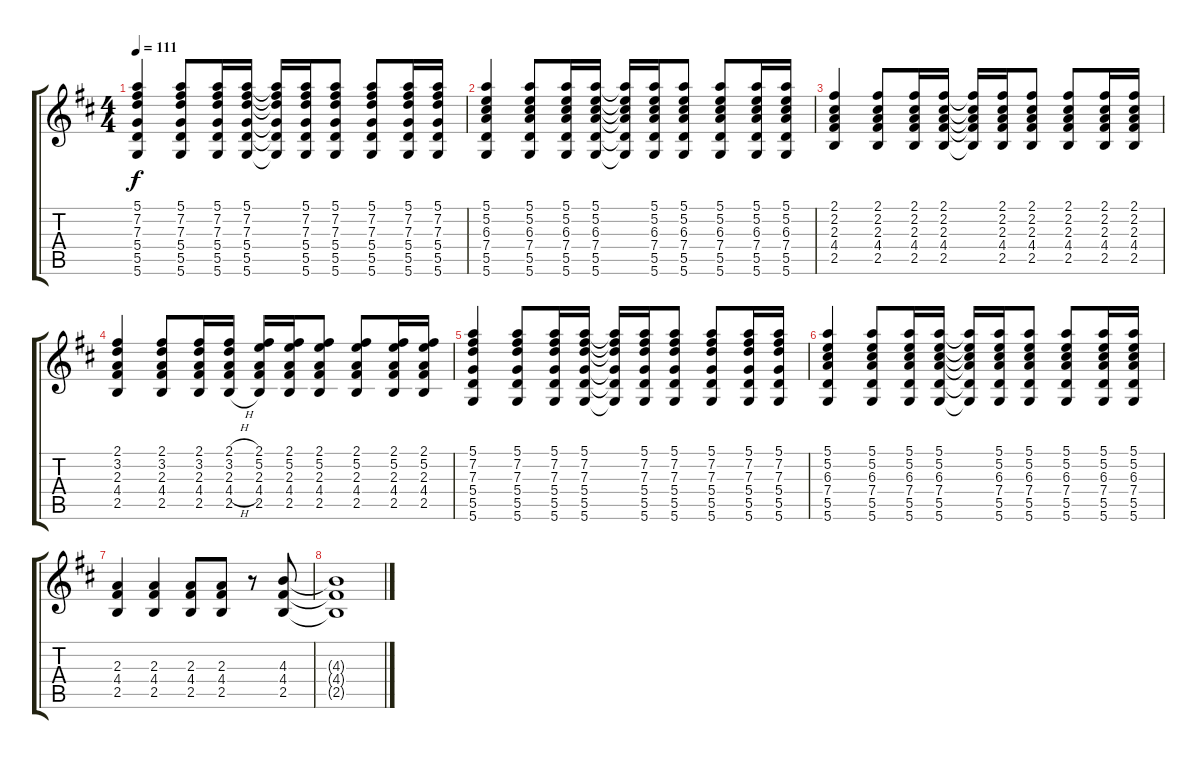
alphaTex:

\track "" {instrument distortionguitar}
\staff {score tabs}
\tuning (E4 B3 G3 D3 A2 D2) {hide}
\ts (4 4)
\tempo 111
\clef g2
\ks d
(5.1 7.2 7.3 5.4 5.5 5.6).4{dy f} (5.1 7.2 7.3 5.4 5.5 5.6).8 (5.1 7.2 7.3 5.4 5.5 5.6).16 (5.1 7.2 7.3 5.4 5.5 5.6).16 (5.1{t} 7.2{t} 7.3{t} 5.4{t} 5.5{t} 5.6{t}).16 (5.1 7.2 7.3 5.4 5.5 5.6).16 (5.1 7.2 7.3 5.4 5.5 5.6).8 (5.1 7.2 7.3 5.4 5.5 5.6).8 (5.1 7.2 7.3 5.4 5.5 5.6).16 (5.1 7.2 7.3 5.4 5.5 5.6).16 |
(5.1 5.2 6.3 7.4 5.5 5.6).4 (5.1 5.2 6.3 7.4 5.5 5.6).8 (5.1 5.2 6.3 7.4 5.5 5.6).16 (5.1 5.2 6.3 7.4 5.5 5.6).16 (5.1{t} 5.2{t} 6.3{t} 7.4{t} 5.5{t} 5.6{t}).16 (5.1 5.2 6.3 7.4 5.5 5.6).16 (5.1 5.2 6.3 7.4 5.5 5.6).8 (5.1 5.2 6.3 7.4 5.5 5.6).8 (5.1 5.2 6.3 7.4 5.5 5.6).16 (5.1 5.2 6.3 7.4 5.5 5.6).16 |
(2.1 2.2 2.3 4.4 2.5).4 (2.1 2.2 2.3 4.4 2.5).8 (2.1 2.2 2.3 4.4 2.5).16 (2.1 2.2 2.3 4.4 2.5).16 (2.1{t} 2.2{t} 2.3{t} 4.4{t} 2.5{t}).16 (2.1 2.2 2.3 4.4 2.5).16 (2.1 2.2 2.3 4.4 2.5).8 (2.1 2.2 2.3 4.4 2.5).8 (2.1 2.2 2.3 4.4 2.5).16 (2.1 2.2 2.3 4.4 2.5).16 |
(2.1 3.2 2.3 4.4 2.5).4 (2.1 3.2 2.3 4.4 2.5).8 (2.1 3.2 2.3 4.4 2.5).16 (2.1{h} 3.2{h} 2.3{h} 4.4{h} 2.5{h}).16 (2.1 5.2 2.3 4.4 2.5).16 (2.1 5.2 2.3 4.4 2.5).16 (2.1 5.2 2.3 4.4 2.5).8 (2.1 5.2 2.3 4.4 2.5).8 (2.1 5.2 2.3 4.4 2.5).16 (2.1 5.2 2.3 4.4 2.5).16 |
(5.1 7.2 7.3 5.4 5.5 5.6).4 (5.1 7.2 7.3 5.4 5.5 5.6).8 (5.1 7.2 7.3 5.4 5.5 5.6).16 (5.1 7.2 7.3 5.4 5.5 5.6).16 (5.1{t} 7.2{t} 7.3{t} 5.4{t} 5.5{t} 5.6{t}).16 (5.1 7.2 7.3 5.4 5.5 5.6).16 (5.1 7.2 7.3 5.4 5.5 5.6).8 (5.1 7.2 7.3 5.4 5.5 5.6).8 (5.1 7.2 7.3 5.4 5.5 5.6).16 (5.1 7.2 7.3 5.4 5.5 5.6).16 |
(5.1 5.2 6.3 7.4 5.5 5.6).4 (5.1 5.2 6.3 7.4 5.5 5.6).8 (5.1 5.2 6.3 7.4 5.5 5.6).16 (5.1 5.2 6.3 7.4 5.5 5.6).16 (5.1{t} 5.2{t} 6.3{t} 7.4{t} 5.5{t} 5.6{t}).16 (5.1 5.2 6.3 7.4 5.5 5.6).16 (5.1 5.2 6.3 7.4 5.5 5.6).8 (5.1 5.2 6.3 7.4 5.5 5.6).8 (5.1 5.2 6.3 7.4 5.5 5.6).16 (5.1 5.2 6.3 7.4 5.5 5.6).16 |
(2.3 4.4 2.5).4 (2.3 4.4 2.5).4 (2.3 4.4 2.5).8 (2.3 4.4 2.5).8 r.8 (4.3 4.4 2.5).8 |
(4.3{t} 4.4{t} 2.5{t}).1
